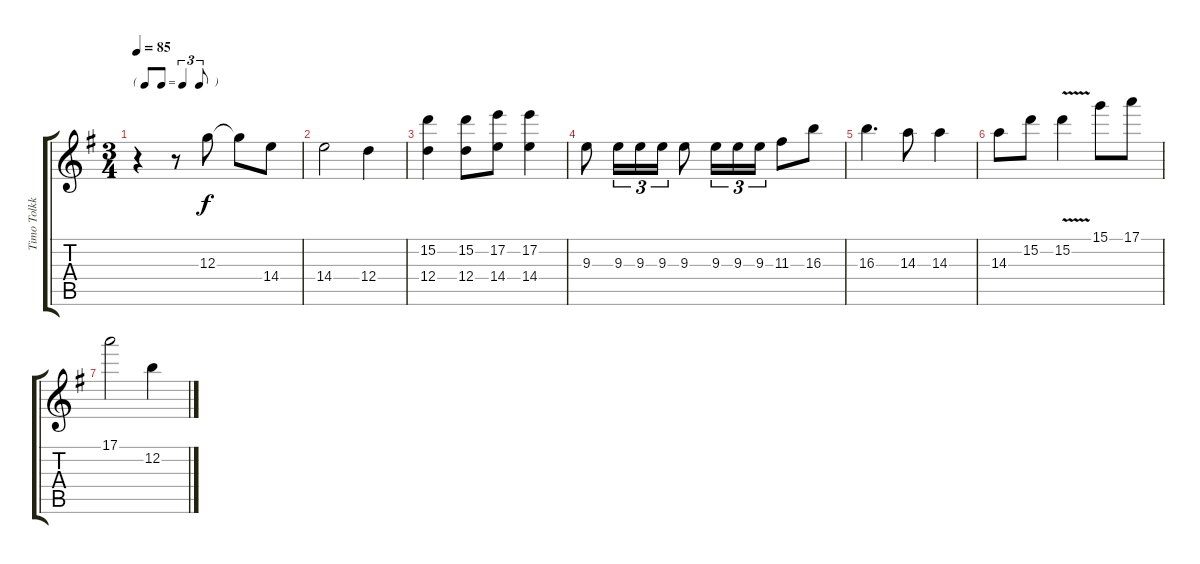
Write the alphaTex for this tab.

\track ("Timo Tolkki II" "Timo Tolkk") {instrument distortionguitar}
\staff {score tabs}
\tuning (E4 B3 G3 D3 A2 E2) {hide}
\ts (3 4)
\tf triplet8th
\tempo 85
\clef g2
\ks g
r.4{dy f volume 0} r.8 12.3.8 12.3{t}.8 14.4.8 |
14.4.2 12.4.4 |
(15.2 12.4).4 (15.2 12.4).8 (17.2 14.4).8 (17.2 14.4).4 |
9.3.8 9.3.16{tu (3 2)} 9.3.16{tu (3 2)} 9.3.16{tu (3 2)} 9.3.8 9.3.16{tu (3 2)} 9.3.16{tu (3 2)} 9.3.16{tu (3 2)} 11.3.8 16.3.8 |
16.3.4{d} 14.3.8 14.3.4 |
14.3.8 15.2.8 15.2{v}.4 15.1.8 17.1.8 |
17.1.2 12.2.4
